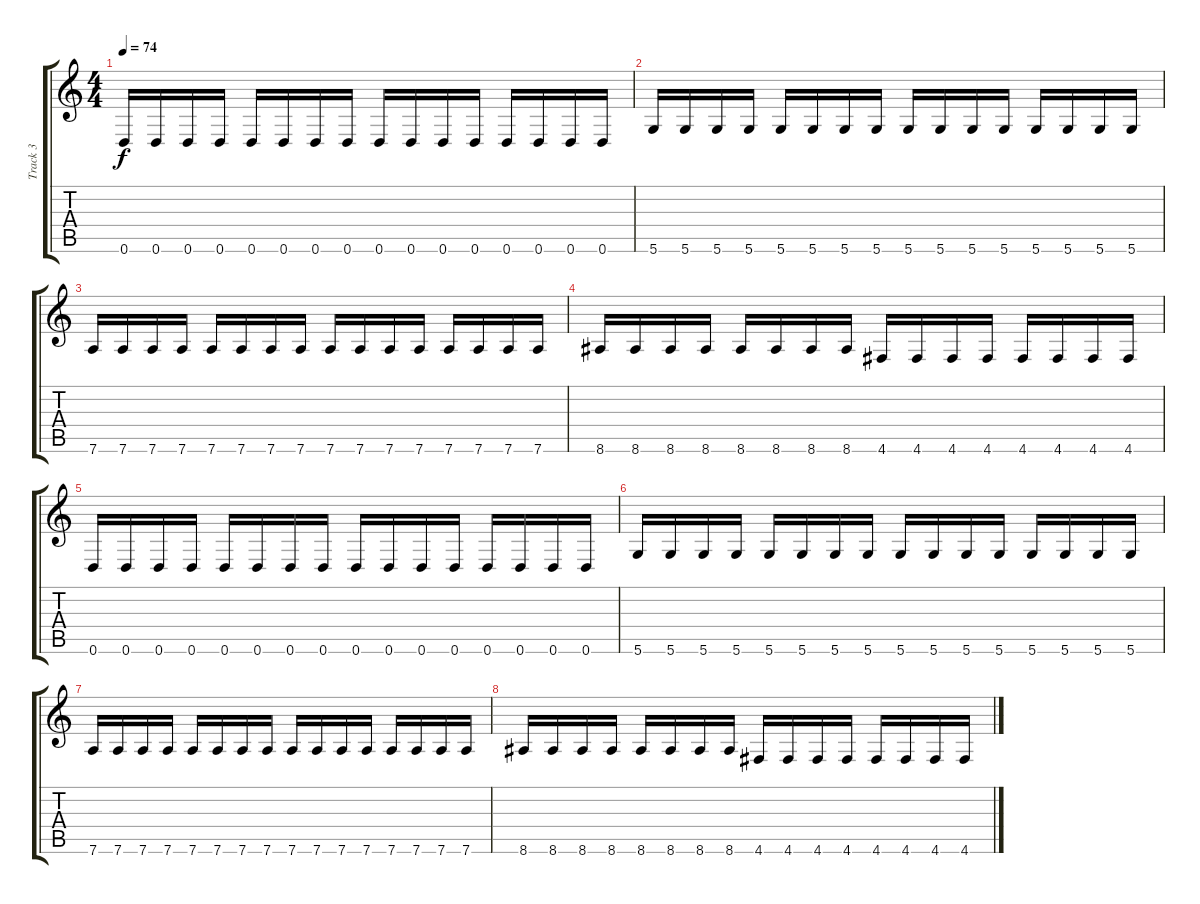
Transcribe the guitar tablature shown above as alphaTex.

\track ("Track 3" "Track 3") {instrument electricguitarclean}
\staff {score tabs}
\tuning (E4 B3 G3 D3 A2 D2) {hide}
\ts (4 4)
\tempo 74
\clef g2
\ks c
0.6.16{dy f volume 10 instrument electricguitarclean} 0.6.16 0.6.16 0.6.16 0.6.16 0.6.16 0.6.16 0.6.16 0.6.16 0.6.16 0.6.16 0.6.16 0.6.16 0.6.16 0.6.16 0.6.16 |
5.6.16 5.6.16 5.6.16 5.6.16 5.6.16 5.6.16 5.6.16 5.6.16 5.6.16 5.6.16 5.6.16 5.6.16 5.6.16 5.6.16 5.6.16 5.6.16 |
7.6.16 7.6.16 7.6.16 7.6.16 7.6.16 7.6.16 7.6.16 7.6.16 7.6.16 7.6.16 7.6.16 7.6.16 7.6.16 7.6.16 7.6.16 7.6.16 |
8.6.16 8.6.16 8.6.16 8.6.16 8.6.16 8.6.16 8.6.16 8.6.16 4.6.16 4.6.16 4.6.16 4.6.16 4.6.16 4.6.16 4.6.16 4.6.16 |
0.6.16 0.6.16 0.6.16 0.6.16 0.6.16 0.6.16 0.6.16 0.6.16 0.6.16 0.6.16 0.6.16 0.6.16 0.6.16 0.6.16 0.6.16 0.6.16 |
5.6.16 5.6.16 5.6.16 5.6.16 5.6.16 5.6.16 5.6.16 5.6.16 5.6.16 5.6.16 5.6.16 5.6.16 5.6.16 5.6.16 5.6.16 5.6.16 |
7.6.16 7.6.16 7.6.16 7.6.16 7.6.16 7.6.16 7.6.16 7.6.16 7.6.16 7.6.16 7.6.16 7.6.16 7.6.16 7.6.16 7.6.16 7.6.16 |
8.6.16 8.6.16 8.6.16 8.6.16 8.6.16 8.6.16 8.6.16 8.6.16 4.6.16 4.6.16 4.6.16 4.6.16 4.6.16 4.6.16 4.6.16 4.6.16
